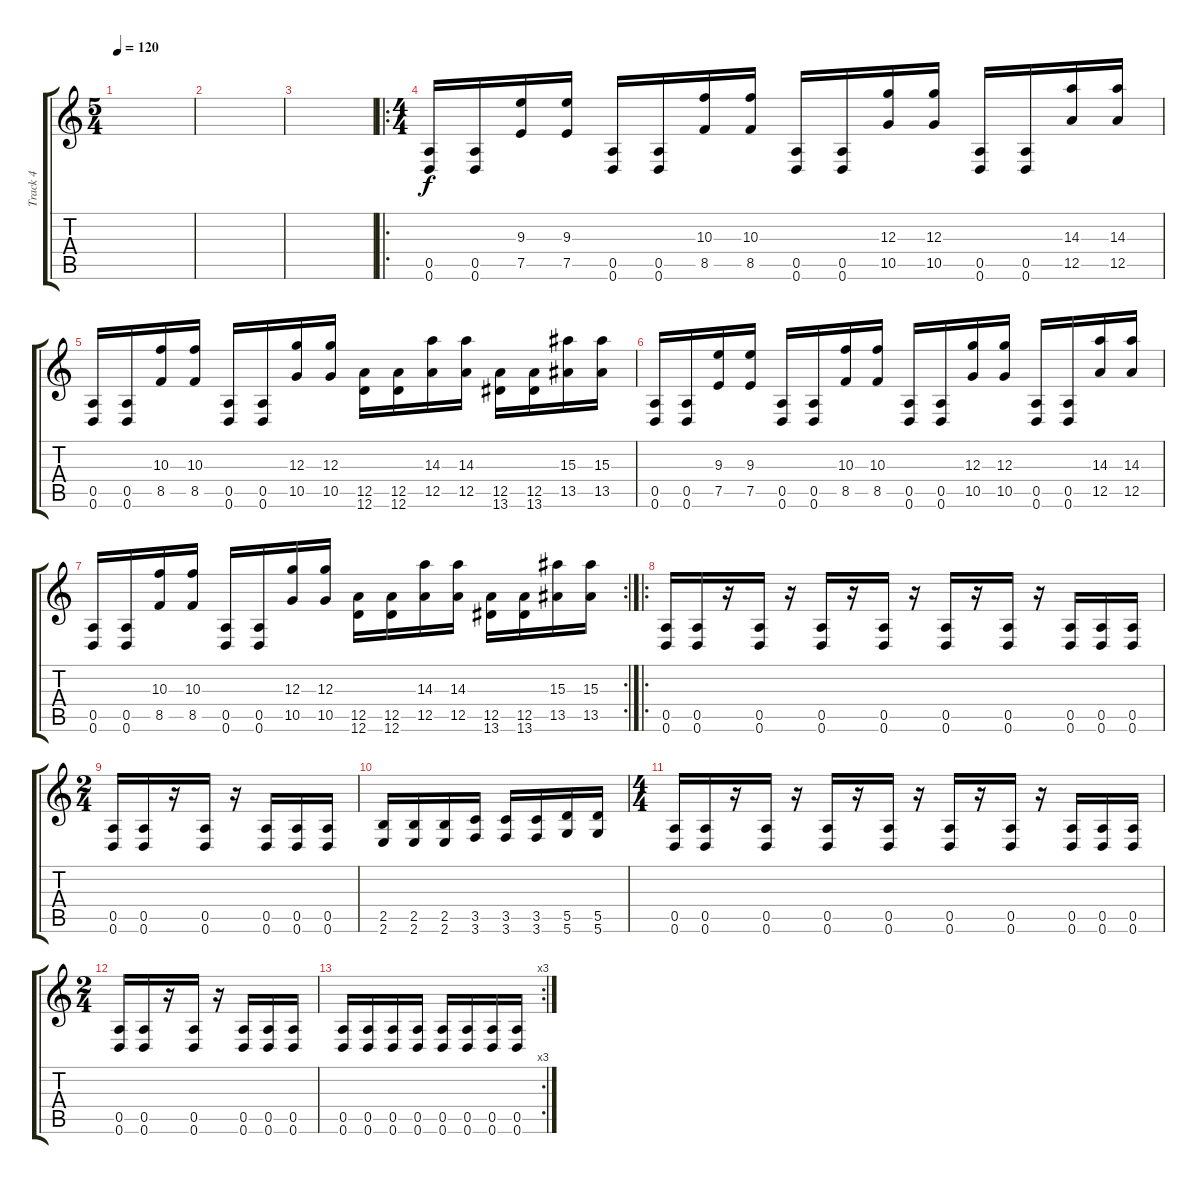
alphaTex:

\track ("Track 4" "Track 4") {instrument overdrivenguitar}
\staff {score tabs}
\tuning (E4 B3 G3 D3 A2 D2) {hide}
\ts (5 4)
\tempo 120
\clef g2
\ks c
|
|
|
\ro
\ts (4 4)
(0.5 0.6).16 (0.5 0.6).16 (9.3 7.5).16 (9.3 7.5).16 (0.5 0.6).16 (0.5 0.6).16 (10.3 8.5).16 (10.3 8.5).16 (0.5 0.6).16 (0.5 0.6).16 (12.3 10.5).16 (12.3 10.5).16 (0.5 0.6).16 (0.5 0.6).16 (14.3 12.5).16 (14.3 12.5).16 |
(0.5 0.6).16 (0.5 0.6).16 (10.3 8.5).16 (10.3 8.5).16 (0.5 0.6).16 (0.5 0.6).16 (12.3 10.5).16 (12.3 10.5).16 (12.5 12.6).16 (12.5 12.6).16 (14.3 12.5).16 (14.3 12.5).16 (12.5 13.6).16 (12.5 13.6).16 (15.3 13.5).16 (15.3 13.5).16 |
(0.5 0.6).16 (0.5 0.6).16 (9.3 7.5).16 (9.3 7.5).16 (0.5 0.6).16 (0.5 0.6).16 (10.3 8.5).16 (10.3 8.5).16 (0.5 0.6).16 (0.5 0.6).16 (12.3 10.5).16 (12.3 10.5).16 (0.5 0.6).16 (0.5 0.6).16 (14.3 12.5).16 (14.3 12.5).16 |
\rc 2
(0.5 0.6).16 (0.5 0.6).16 (10.3 8.5).16 (10.3 8.5).16 (0.5 0.6).16 (0.5 0.6).16 (12.3 10.5).16 (12.3 10.5).16 (12.5 12.6).16 (12.5 12.6).16 (14.3 12.5).16 (14.3 12.5).16 (12.5 13.6).16 (12.5 13.6).16 (15.3 13.5).16 (15.3 13.5).16 |
\ro
(0.5 0.6).16{dy f} (0.5 0.6).16 r.16 (0.5 0.6).16 r.16 (0.5 0.6).16 r.16 (0.5 0.6).16 r.16 (0.5 0.6).16 r.16 (0.5 0.6).16 r.16 (0.5 0.6).16 (0.5 0.6).16 (0.5 0.6).16 |
\ts (2 4)
(0.5 0.6).16 (0.5 0.6).16 r.16 (0.5 0.6).16 r.16 (0.5 0.6).16 (0.5 0.6).16 (0.5 0.6).16 |
(2.5 2.6).16 (2.5 2.6).16 (2.5 2.6).16 (3.5 3.6).16 (3.5 3.6).16 (3.5 3.6).16 (5.5 5.6).16 (5.5 5.6).16 |
\ts (4 4)
(0.5 0.6).16 (0.5 0.6).16 r.16 (0.5 0.6).16 r.16 (0.5 0.6).16 r.16 (0.5 0.6).16 r.16 (0.5 0.6).16 r.16 (0.5 0.6).16 r.16 (0.5 0.6).16 (0.5 0.6).16 (0.5 0.6).16 |
\ts (2 4)
(0.5 0.6).16 (0.5 0.6).16 r.16 (0.5 0.6).16 r.16 (0.5 0.6).16 (0.5 0.6).16 (0.5 0.6).16 |
\rc 3
(0.5 0.6).16 (0.5 0.6).16 (0.5 0.6).16 (0.5 0.6).16 (0.5 0.6).16 (0.5 0.6).16 (0.5 0.6).16 (0.5 0.6).16
